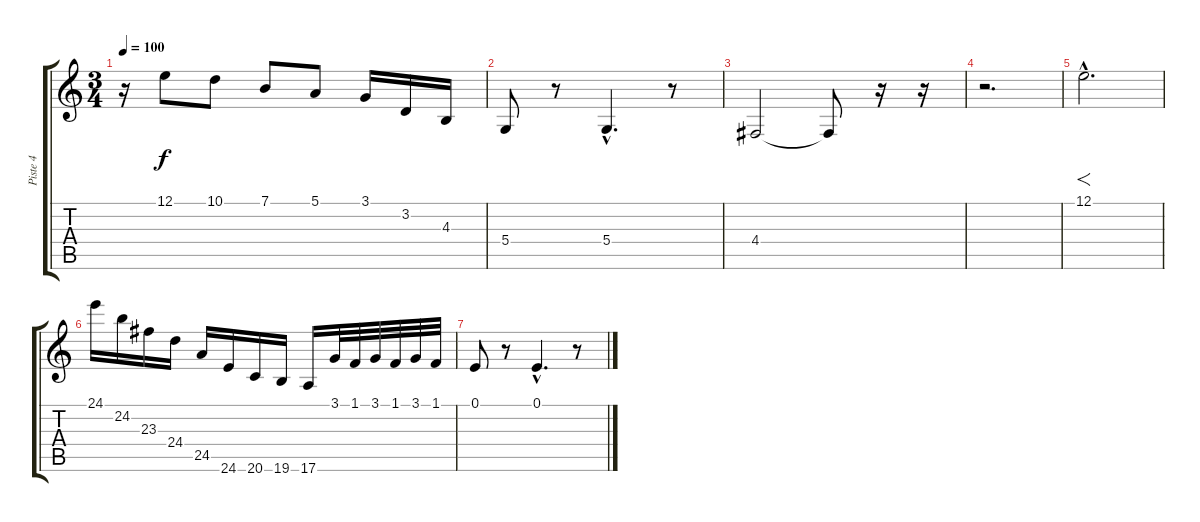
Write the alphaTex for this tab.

\track ("Piste 4" "Piste 4") {instrument violin}
\staff {score tabs}
\tuning (E4 B3 G3 D3 A2 E2) {hide}
\ts (3 4)
\tempo 100
\clef g2
\ks c
r.16{dy f} 12.1.8 10.1.8 7.1.8 5.1.8 3.1.16 3.2.16 4.3.16 |
5.4.8 r.8 5.4{hac}.4{d} r.8 |
4.4.2 4.4{t}.8 r.16 r.16 |
r.2{d} |
12.1{hac}.2{f d} |
24.1.16 24.2.16 23.3.16 24.4.16 24.5.16 24.6.16 20.6.16 19.6.16 17.6.16 3.1.32 1.1.32 3.1.32 1.1.32 3.1.32 1.1.32 |
0.1.8 r.8 0.1{hac}.4{d} r.8
